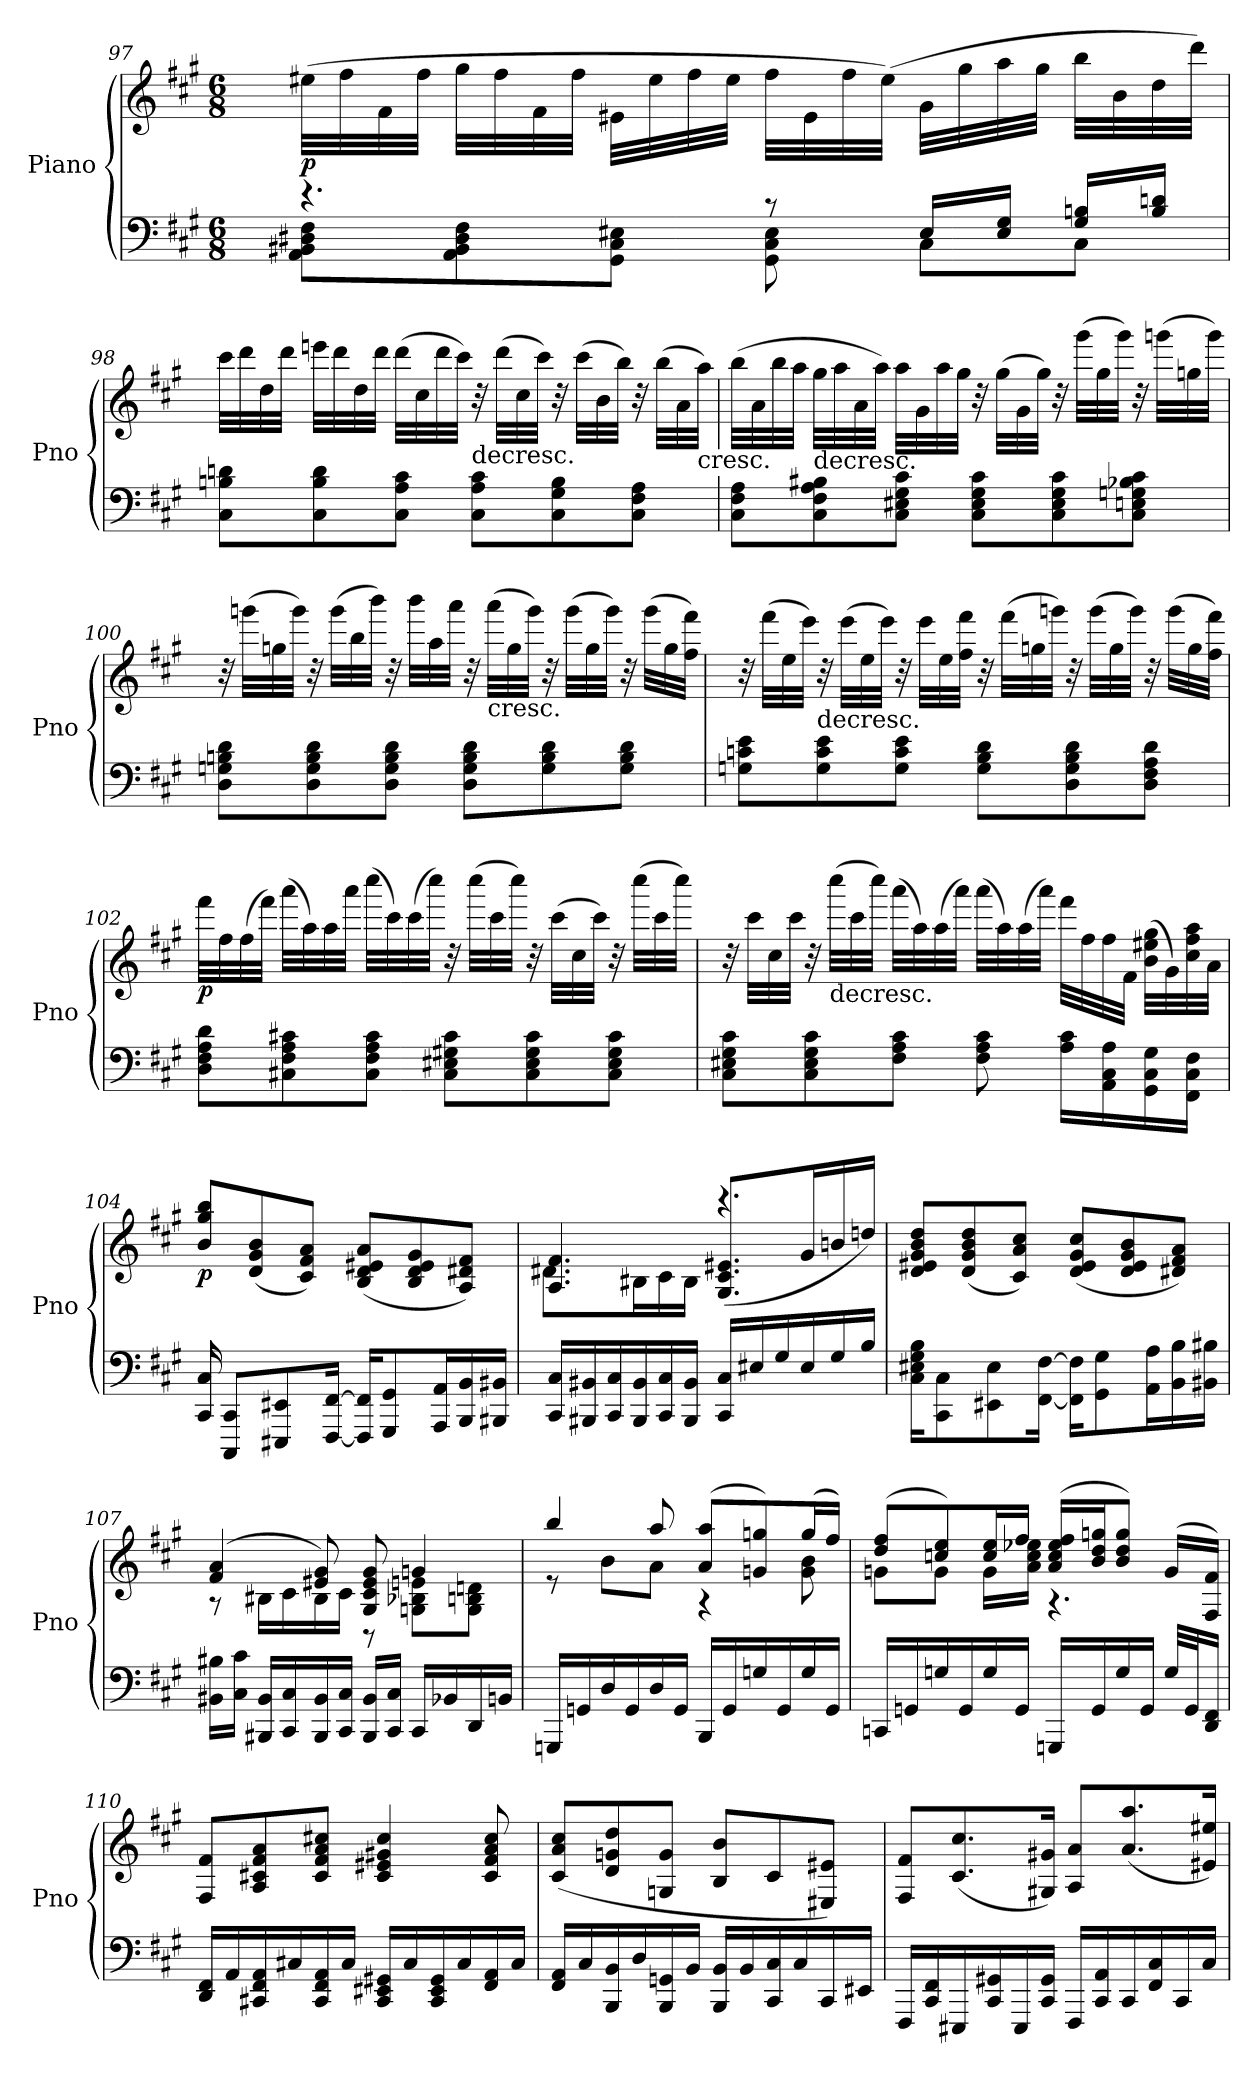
**kern	**kern	**dynam
*part1	*part1	*part1
*staff2	*staff1	*staff1/2
*I"Piano	*	*
*I'Pno	*	*
!!LO:LB:g=z
*clefF4	*clefG2	*
*k[f#c#g#]	*k[f#c#g#]	*
*M6/8	*M6/8	*
=97	=97	=97
*^	*	*
!	!	!	!LO:DY:b
4.r	8AA\ 8BB#X\ 8D#X\ 8F#\L	(>32ee#X\LLL	p
.	.	32ff#\	.
.	.	32f#\	.
.	.	32ff#\JJJ	.
.	8AA\ 8BB#\ 8D#\ 8F#\	32gg#\LLL	.
.	.	32ff#\	.
.	.	32f#\	.
.	.	32ff#\JJJ	.
.	8GG#\ 8C#\ 8E#X\J	32e#X\LLL	.
.	.	32ee#\	.
.	.	32ff#\	.
.	.	32ee#\JJJ	.
8r	8GG#\ 8C#\ 8E#\	32ff#\LLL	.
.	.	32e#\	.
.	.	32ff#\	.
.	.	(>32ee#\JJJ)	.
16E#/LL	8C#\L	32g#\LLL	.
.	.	32gg#\	.
16E#/ 16G#/JJ	.	32aa\	.
.	.	32gg#\JJJ	.
16G#/ 16Bn/LL	8C#\J	32bb\LLL	.
.	.	32b\	.
16B/ 16dn/JJ	.	32dd\	.
.	.	32ddd\JJJ)	.
*v	*v	*	*
!!LO:PB:g=z
=98	=98	=98
8C#\ 8Bn\ 8dn\L	32ccc#\LLL	.
.	32ddd\	.
.	32dd\	.
.	32ddd\JJJ	.
8C#\ 8B\ 8d\	32eeen\LLL	.
.	32ddd\	.
.	32dd\	.
.	32ddd\JJJ	.
8C#\ 8A\ 8c#\J	(>32ddd\LLL	.
.	32cc#\	.
.	32ddd\	.
.	32ccc#\JJJ)	.
!	!LO:TX:b:t=decresc.	!
8C#\ 8A\ 8c#\L	32r	.
.	(>32ddd\LLL	.
.	32cc#\	.
.	32ccc#\JJJ)	.
8C#\ 8G#\ 8B\	32r	.
.	(>32ccc#\LLL	.
.	32b\	.
.	32bb\JJJ)	.
8C#\ 8F#\ 8A\J	32r	.
.	(>32bb\LLL	.
.	32a\	.
!	!LO:TX:b:t=cresc.	!
.	32aa\JJJ)	.
!!LO:LB:g=z
=99	=99	=99
8C#\ 8F#\ 8A\L	(>32bb\LLL	.
.	32a\	.
.	32bb\	.
.	32aa\JJJ	.
!	!LO:TX:b:t=decresc.	!
8C#\ 8F#\ 8A\ 8B#X\	32gg#\LLL	.
.	32aa\	.
.	32a\	.
.	32aa\JJJ)	.
8C#\ 8E#X\ 8G#\ 8c#\J	32aa\LLL	.
.	32g#\	.
.	32aa\	.
.	32gg#\JJJ	.
8C#\ 8E#\ 8G#\ 8c#\L	32r	.
.	(>32gg#\LLL	.
.	32g#\	.
.	32gg#\JJJ)	.
8C#\ 8E#\ 8G#\ 8c#\	32r	.
.	(>32ggg#\LLL	.
.	32gg#\	.
.	32ggg#\JJJ)	.
8C#\ 8En\ 8Gn\ 8B-X\ 8c#\J	32r	.
.	(>32gggn\LLL	.
.	32ggn\	.
.	32ggg\JJJ)	.
!!LO:LB:g=z
=100	=100	=100
8D\ 8Gn\ 8Bn\ 8d\L	32r	.
.	(>32gggn\LLL	.
.	32ggn\	.
.	32ggg\JJJ)	.
8D\ 8G\ 8B\ 8d\	32r	.
.	(>32ggg\LLL	.
.	32bb\	.
.	32bbb\JJJ)	.
8D\ 8G\ 8B\ 8d\J	32r	.
.	32bbb\LLL	.
.	32aa\	.
.	32aaa\JJJ	.
8D\ 8G\ 8B\ 8d\L	32r	.
!	!LO:TX:b:t=cresc.	!
.	(>32aaa\LLL	.
.	32gg\	.
.	32ggg\JJJ)	.
8G\ 8B\ 8d\	32r	.
.	(>32ggg\LLL	.
.	32gg\	.
.	32ggg\JJJ)	.
8G\ 8B\ 8d\J	32r	.
.	(>32ggg\LLL	.
.	32gg\	.
.	32ff#\ 32fff#\JJJ)	.
!!LO:LB:g=z
=101	=101	=101
8Gn\ 8cn\ 8e\L	32r	.
.	(>32fff#\LLL	.
.	32ee\	.
.	32eee\JJJ)	.
!	!LO:TX:b:t=decresc.	!
8G\ 8c\ 8e\	32r	.
.	(>32eee\LLL	.
.	32ee\	.
.	32eee\JJJ)	.
8G\ 8c\ 8e\J	32r	.
.	32eee\LLL	.
.	32ee\	.
.	32ff#\ 32fff#\JJJ	.
8G\ 8B\ 8d\L	32r	.
.	(>32fff#\LLL	.
.	32ggn\	.
.	32gggn\JJJ)	.
8D\ 8G\ 8B\ 8d\	32r	.
.	(>32ggg\LLL	.
.	32gg\	.
.	32ggg\JJJ)	.
8D\ 8F#\ 8A\ 8d\J	32r	.
.	(>32ggg\LLL	.
.	32gg\	.
.	32ff#\ 32fff#\JJJ)	.
!!LO:LB:g=z
=102	=102	=102
!	!	!LO:DY:b
8D\ 8F#\ 8A\ 8d\L	32fff#\LLL	p
.	32ff#\	.
.	(>32ff#\	.
.	32fff#\JJJ)	.
8C#X\ 8F#\ 8A\ 8c#X\	(>32aaa\LLL	.
.	32aa\)	.
.	32aa\	.
.	32aaa\JJJ	.
8C#\ 8F#\ 8A\ 8c#\J	(>32cccc#\LLL	.
.	32ccc#\)	.
.	(>32ccc#\	.
.	32cccc#\JJJ)	.
8C#\ 8E#X\ 8G#X\ 8c#\L	32r	.
.	(>32cccc#\LLL	.
.	32ccc#\	.
.	32cccc#\JJJ)	.
8C#\ 8E#\ 8G#\ 8c#\	32r	.
.	(>32ccc#\LLL	.
.	32cc#\	.
.	32ccc#\JJJ)	.
8C#\ 8E#\ 8G#\ 8c#\J	32r	.
.	(>32cccc#\LLL	.
.	32ccc#\	.
.	32cccc#\JJJ)	.
!!LO:LB:g=z
=103	=103	=103
8C#\ 8E#X\ 8G#\ 8c#\L	32r	.
.	32ccc#\LLL	.
.	32cc#\	.
.	32ccc#\JJJ	.
8C#\ 8E#\ 8G#\ 8c#\	32r	.
!	!LO:TX:b:t=decresc.	!
.	(>32cccc#\LLL	.
.	32ccc#\	.
.	32cccc#\JJJ)	.
8F#\ 8A\ 8c#\J	(>32aaa\LLL	.
.	32aa\)	.
.	(>32aa\	.
.	32aaa\JJJ)	.
8F#\ 8A\ 8c#\	(>32aaa\LLL	.
.	32aa\)	.
.	(>32aa\	.
.	32aaa\JJJ)	.
16A\ 16c#\LL	32fff#\LLL	.
.	32ff#\	.
16AA\ 16C#\ 16A\	32ff#\	.
.	32f#\JJJ	.
16GG#\ 16C#\ 16G#\	(>32b\ 32ee#X\ 32gg#\LLL	.
.	32g#\)	.
16FF#\ 16C#\ 16F#\JJ	32cc#\ 32ff#\ 32aa\	.
.	32a\JJJ	.
=104	=104	=104
!	!	!LO:DY:b
16CC#/ 16C#/	8b/ 8gg#/ 8bb/L	p
8CCC#/ 8CC#/L	.	.
.	(<8d/ 8g#/ 8b/	.
8EEE#X/ 8EE#X/	.	.
.	8c#/ 8f#/ 8a/J)	.
[16FFF#/ [16FF#/Jk	.	.
16FFF#/] 16FF#/]KL	(<8B/ 8d/ 8e#X/ 8a/L	.
8GGG#/ 8GG#/	.	.
.	8B/ 8d/ 8e#/ 8g#/	.
16AAA/ 16AA/L	.	.
16BBB/ 16BB/	8A/ 8d#X/ 8f#/J)	.
16BBB#X/ 16BB#X/JJ	.	.
!!LO:PB:g=z
=105	=105	=105
*	*^	*
16CC#/ 16C#/LL	4.A/ 4.f#/	8.d#X\L	.
16BBB#X/ 16BB#X/	.	.	.
16CC#/ 16C#/	.	.	.
16BBB#/ 16BB#/	.	16B#X\L	.
16CC#/ 16C#/	.	16c#\	.
16BBB#/ 16BB#/JJ	.	16B#\JJ	.
16CC#/ 16C#/LL	4.r	(>8.G#/ 8.c#/ 8.e#X/L	.
16E#X/	.	.	.
16G#/	.	.	.
16E#/	.	16g#/L	.
16G#/	.	16bn/	.
16B/JJ	.	16ddn/JJ)	.
*	*v	*v	*
=106	=106	=106
16C#\ 16E#X\ 16G#\ 16B\KL	8d/ 8e#X/ 8g#/ 8b/ 8dd/L	.
8CC#\ 8C#\	.	.
.	(<8d/ 8g#/ 8b/ 8dd/	.
8EE#X\ 8E#\	.	.
.	8c#/ 8a/ 8cc#/J)	.
[16FF#\ [16F#\Jk	.	.
16FF#\] 16F#\]KL	(<8d/ 8e#/ 8g#/ 8cc#/L	.
8GG#\ 8G#\	.	.
.	8d/ 8e#/ 8g#/ 8b/	.
16AA\ 16A\L	.	.
16BB\ 16B\	8d#X/ 8f#/ 8a/J)	.
16BB#X\ 16B#X\JJ	.	.
!!LO:LB:g=z
=107	=107	=107
*	*^	*
16BB#X\ 16B#X\LL	(>4f#/ 4a/	8r	.
16C#\ 16c#\JJ	.	.	.
16BBB#X/ 16BB#/LL	.	16B#X\LL	.
16CC#/ 16C#/	.	16c#\	.
16BBB#/ 16BB#/	8e#X/ 8g#/)	16B#\	.
16CC#/ 16C#/JJ	.	16c#\JJ	.
16BBB#/ 16BB#/LL	8G#/ 8c#/ 8e#/ 8g#/	8r	.
16CC#/ 16C#/JJ	.	.	.
16CC#/LL	4gn/	8Gn\ 8B-X\ 8en\L	.
16BB-X/	.	.	.
16DD/	.	8G\ 8Bn\ 8dn\J	.
16BBn/JJ	.	.	.
=108	=108	=108	=108
16GGGn/LL	4bb/	8r	.
16GGn/	.	.	.
16D/	.	8b\L	.
16GG/	.	.	.
16D/	8aa/	8a\J	.
16GG/JJ	.	.	.
16BBB/LL	(>8a/ 8aa/L	4r	.
16GG/	.	.	.
16Gn/	8gn/ 8ggn/)	.	.
16GG/	.	.	.
16G/	(>16gg/L	8g\ 8b\	.
16GG/JJ	16ff#/JJ)	.	.
!!LO:LB:g=z	!!
=109	=109	=109	=109
16CCn/LL	(>8dd/ 8ff#/L	8gn\L	.
16GGn/	.	.	.
16Gn/	8ccn/ 8ee/)	8g\J	.
16GG/	.	.	.
16G/	16cc/ 16ee/L	16g\LL	.
16GG/JJ	16ff#/JJ	16a\ 16cc\ 16ee-X\JJ	.
16GGGn/LL	(>16a/ 16cc/ 16ee-/ 16ff#/LL	4.r	.
16GG/	16b/ 16dd/ 16ggn/J	.	.
16G/	8b/ 8dd/ 8gg/J)	.	.
16GG/JJ	.	.	.
32G/LLL	(>16g/LL	.	.
32GG/J	.	.	.
16DD/ 16FF#/JJ	16F#/ 16f#/JJ)	.	.
*	*v	*v	*
=110	=110	=110
16DD/ 16FF#/LL	8F#/ 8f#/L	.
16AA/	.	.
16CC#X/ 16FF#/ 16AA/	8A/ 8c#X/ 8f#/ 8a/	.
16C#X/	.	.
16CC#/ 16FF#/ 16AA/	8c#/ 8f#/ 8a/ 8cc#X/J	.
16C#/JJ	.	.
16CC#/ 16EE#X/ 16GG#X/LL	4c#/ 4e#X/ 4g#X/ 4cc#/	.
16C#/	.	.
16CC#/ 16EE#/ 16GG#/	.	.
16C#/	.	.
16FF#/ 16AA/	8c#/ 8f#/ 8a/ 8cc#/	.
16C#/JJ	.	.
=111	=111	=111
16FF#/ 16AA/LL	(<8c#/ 8a/ 8cc#/L	.
16C#/	.	.
16BBB/ 16BB/	8d/ 8gn/ 8dd/	.
16D/	.	.
16BBB/ 16GGn/	8Gn/ 8g/J	.
16BB/JJ	.	.
16BBB/ 16BB/LL	8B/ 8b/L	.
16BB/	.	.
16CC#/ 16C#/	8c#/	.
16C#/	.	.
16CC#/	8E#X/ 8e#X/J)	.
16EE#X/JJ	.	.
!!LO:LB:g=z
=112	=112	=112
16FFF#/LL	8F#/ 8f#/L	.
16CC#/ 16FF#/	.	.
16EEE#X/	(<8.c#/ 8.cc#/	.
16CC#/ 16GG#X/	.	.
16EEE#/	.	.
16CC#/ 16GG#/JJ	16G#X/ 16g#X/Jk)	.
16FFF#/LL	8A/ 8a/L	.
16CC#/ 16AA/	.	.
16CC#/	(<8.a/ 8.aa/	.
16FF#/ 16C#/	.	.
16CC#/	.	.
16C#/JJ	16e#X/ 16ee#X/Jk)	.
=	=	=
*-	*-	*-
